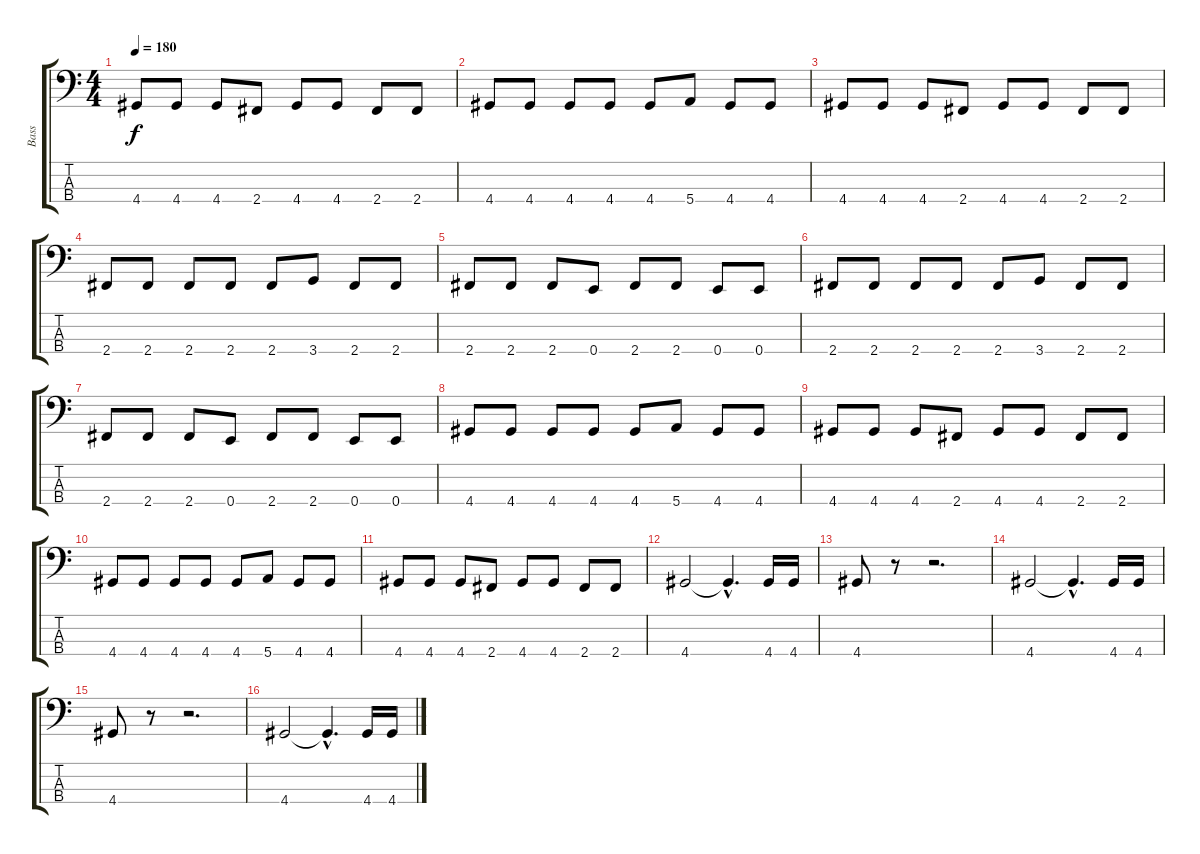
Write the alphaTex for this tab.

\track ("Bass" "Bass") {instrument electricbasspick}
\staff {score tabs}
\tuning (G2 D2 A1 E1) {hide}
\ts (4 4)
\tempo 180
\clef f4
\ks c
4.4.8{dy f} 4.4.8 4.4.8 2.4.8 4.4.8 4.4.8 2.4.8 2.4.8 |
4.4.8 4.4.8 4.4.8 4.4.8 4.4.8 5.4.8 4.4.8 4.4.8 |
4.4.8 4.4.8 4.4.8 2.4.8 4.4.8 4.4.8 2.4.8 2.4.8 |
2.4.8 2.4.8 2.4.8 2.4.8 2.4.8 3.4.8 2.4.8 2.4.8 |
2.4.8 2.4.8 2.4.8 0.4.8 2.4.8 2.4.8 0.4.8 0.4.8 |
2.4.8 2.4.8 2.4.8 2.4.8 2.4.8 3.4.8 2.4.8 2.4.8 |
2.4.8 2.4.8 2.4.8 0.4.8 2.4.8 2.4.8 0.4.8 0.4.8 |
4.4.8 4.4.8 4.4.8 4.4.8 4.4.8 5.4.8 4.4.8 4.4.8 |
4.4.8 4.4.8 4.4.8 2.4.8 4.4.8 4.4.8 2.4.8 2.4.8 |
4.4.8 4.4.8 4.4.8 4.4.8 4.4.8 5.4.8 4.4.8 4.4.8 |
4.4.8 4.4.8 4.4.8 2.4.8 4.4.8 4.4.8 2.4.8 2.4.8 |
4.4.2 4.4{hac t}.4{d} 4.4.16 4.4.16 |
4.4.8 r.8 r.2{d} |
4.4.2 4.4{hac t}.4{d} 4.4.16 4.4.16 |
4.4.8 r.8 r.2{d} |
4.4.2 4.4{hac t}.4{d} 4.4.16 4.4.16
